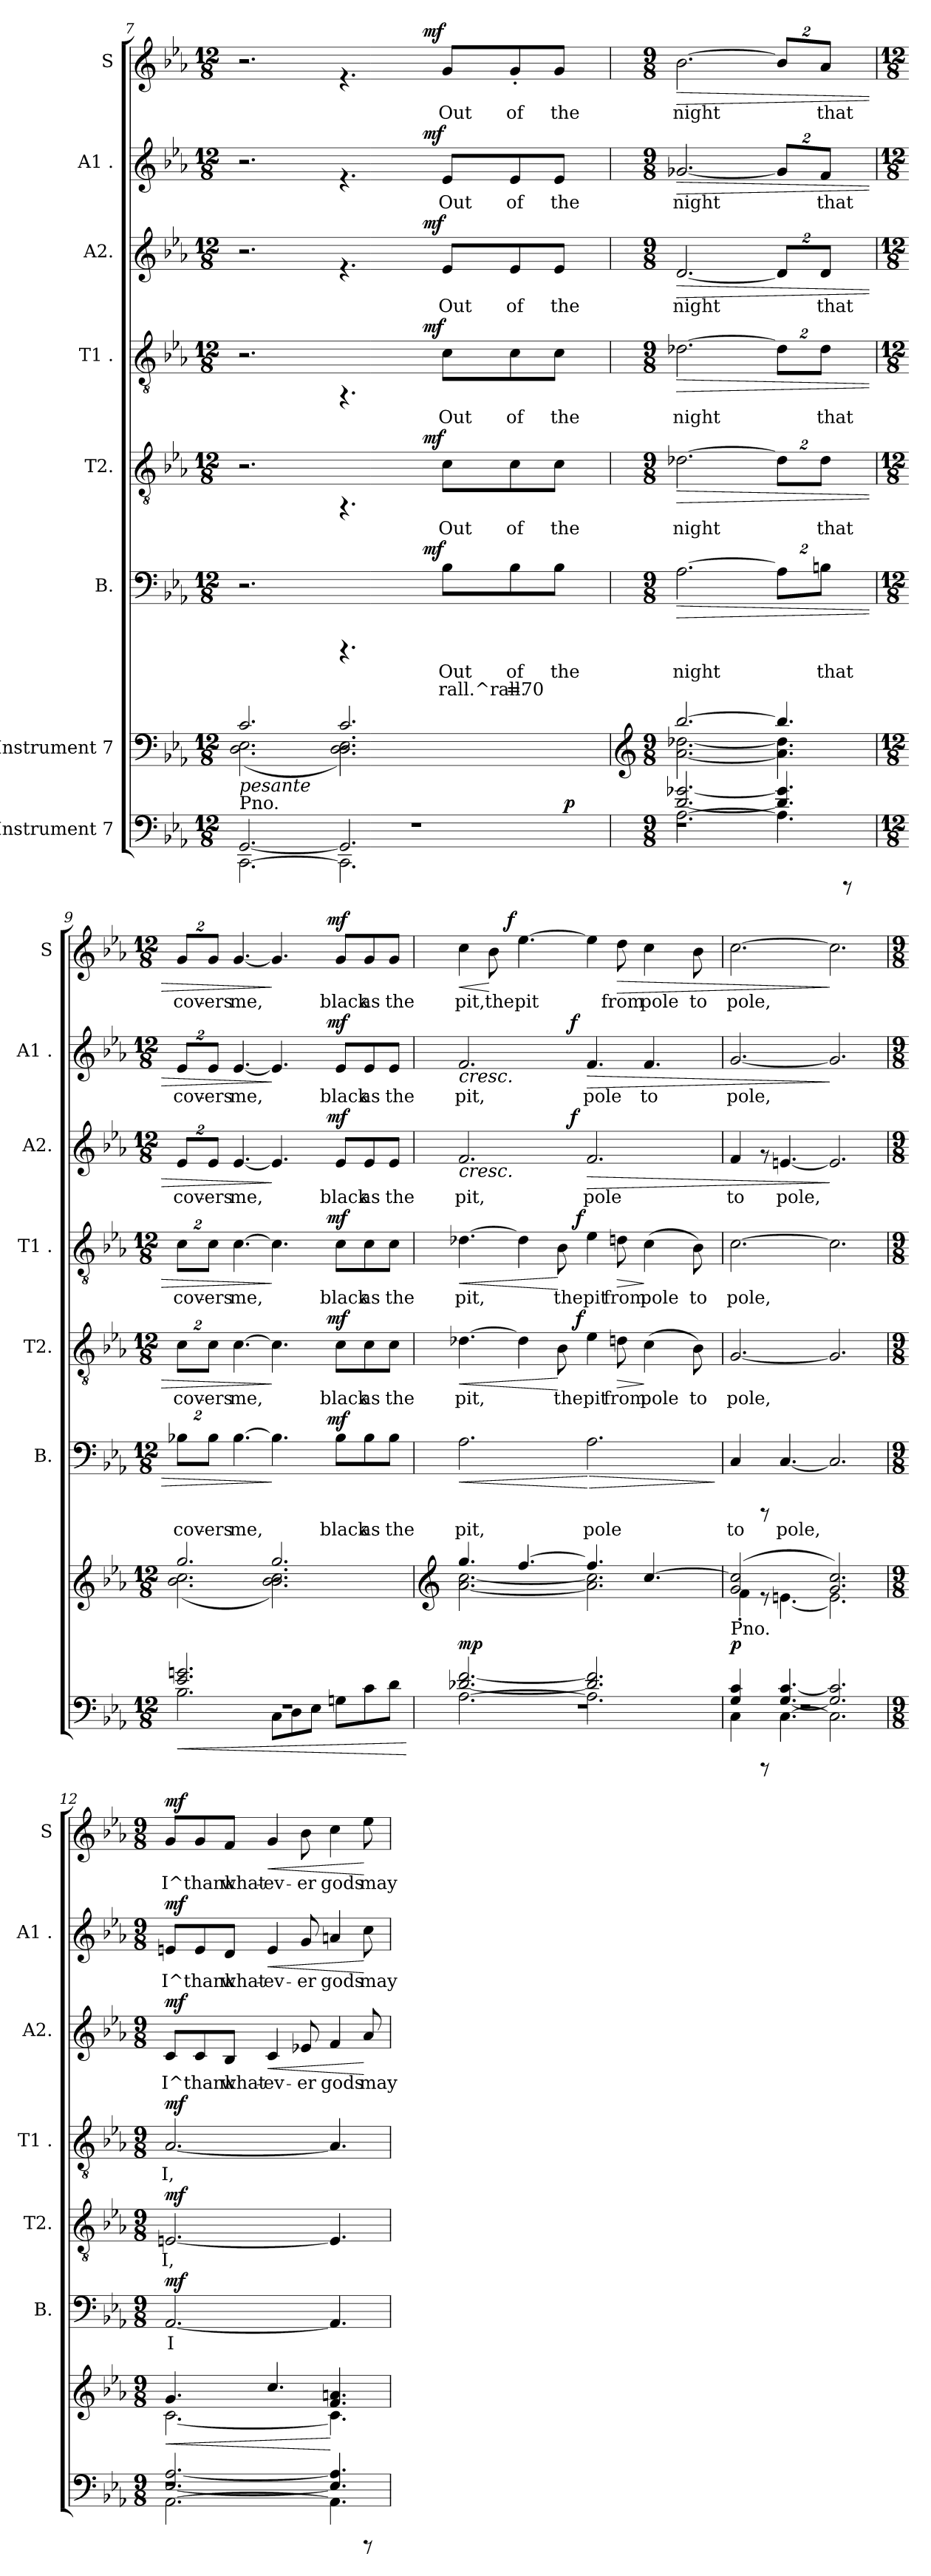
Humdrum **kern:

**kern	**dynam	**kern	**dynam	**kern	**text	**text	**dynam	**kern	**text	**dynam	**kern	**text	**dynam	**kern	**text	**dynam	**kern	**text	**dynam	**kern	**text	**dynam
*part8	*part8	*part7	*part7	*part6	*part6	*part6	*part6	*part5	*part5	*part5	*part4	*part4	*part4	*part3	*part3	*part3	*part2	*part2	*part2	*part1	*part1	*part1
*staff8	*staff8	*staff7	*staff7	*staff6	*staff6	*staff6	*staff6	*staff5	*staff5	*staff5	*staff4	*staff4	*staff4	*staff3	*staff3	*staff3	*staff2	*staff2	*staff2	*staff1	*staff1	*staff1
*I"Instrument 7	*	*I"Instrument 7	*	*I"B.	*	*	*	*I"T2.	*	*	*I"T1 .	*	*	*I"A2.	*	*	*I"A1 .	*	*	*I"S	*	*
*	*	*	*	*I'B.	*	*	*	*I'T2.	*	*	*I'T1 .	*	*	*I'A2.	*	*	*I'A1 .	*	*	*I'S	*	*
*clefF4	*	*clefF4	*	*clefF4	*	*	*	*clefGv2	*	*	*clefGv2	*	*	*clefG2	*	*	*clefG2	*	*	*clefG2	*	*
*k[b-e-a-]	*	*k[b-e-a-]	*	*k[b-e-a-]	*	*	*	*k[b-e-a-]	*	*	*k[b-e-a-]	*	*	*k[b-e-a-]	*	*	*k[b-e-a-]	*	*	*k[b-e-a-]	*	*
*E-:	*	*E-:	*	*E-:	*	*	*	*E-:	*	*	*E-:	*	*	*E-:	*	*	*E-:	*	*	*E-:	*	*
*M12/8	*	*M12/8	*	*M12/8	*	*	*	*M12/8	*	*	*M12/8	*	*	*M12/8	*	*	*M12/8	*	*	*M12/8	*	*
=7	=7	=7	=7	=7	=7	=7	=7	=7	=7	=7	=7	=7	=7	=7	=7	=7	=7	=7	=7	=7	=7	=7
*^	*	*^	*	*^	*	*	*	*^	*	*	*^	*	*	*^	*	*	*^	*	*	*^	*	*
*	*^	*	*	*	*	*	*	*	*	*	*	*	*	*	*	*	*	*	*	*	*	*	*	*	*	*	*	*	*	*
*	*	*^	*	*	*	*	*	*	*	*	*	*	*	*	*	*	*	*	*	*	*	*	*	*	*	*	*	*	*	*	*
!	!	!	!	!	!LO:TX:b:i:t=pesante	!	!	!	!	!	!	!	!	!	!	!	!	!	!	!	!	!	!	!	!	!	!	!	!	!	!	!
!	!	!	!	!	!LO:TX:b:t=Pno.	!	!	!	!	!	!	!	!	!	!	!	!	!	!	!	!	!	!	!	!	!	!	!	!	!	!	!
*	*	*	*	*	*	*	*	*	*	*	*	*	*	*	*	*	*	*	*	*	*	*	*	*	*	*	*	*	*	*^	*	*
1.r	[>2.GG/	[<2.CC\	1ryy	.	2.c/	(<2.D\ 2.E-\	.	2.r	1ryy	.	.	.	2.r	1ryy	.	.	2.r	1ryy	.	.	2.r	1ryy	.	.	2.r	1ryy	.	.	2.r	1ryy	1ryy	.	.
.	2.GG/]	2.CC\]	.	.	2.c/	2.D\ 2.D\ 2.E-\)	.	4.rCCC	.	.	.	.	4.rFF	.	.	.	4.rFF	.	.	.	4.rf	.	.	.	4.rf	.	.	.	4.rf	.	.	.	.
.	.	.	4ryy	.	.	.	.	.	16ryy	.	.	.	.	16ryy	.	.	.	16ryy	.	.	.	16ryy	.	.	.	16ryy	.	.	.	16ryy	8..ryy	.	.
.	.	.	.	.	.	.	.	.	64ryy	.	.	.	.	64ryy	.	.	.	64ryy	.	.	.	64ryy	.	.	.	64ryy	.	.	.	64ryy	.	.	.
!	!	!	!	!	!	!	!	!	!	!	!	!LO:DY:a	!	!	!	!LO:DY:a	!	!	!	!LO:DY:a	!	!	!	!LO:DY:a	!	!	!	!LO:DY:a	!	!	!	!	!LO:DY:a
.	.	.	.	.	.	.	.	.	4ryy	.	.	mf	.	4ryy	.	mf	.	4ryy	.	mf	.	4ryy	.	mf	.	4ryy	.	mf	.	4ryy	.	.	mf
!	!	!	!	!	!	!	!	!	!	!LO:LY:b:cj	!LO:LY:b:cj	!	!	!	!LO:LY:b:cj	!	!	!	!LO:LY:b:cj	!	!	!	!LO:LY:b:cj	!	!	!	!LO:LY:b:cj	!	!	!	!	!LO:LY:b:cj	!
.	.	.	.	.	.	.	.	8B-\L	.	Out	rall.^rall.	.	8c\L	.	Out	.	8c\L	.	Out	.	8e-/L	.	Out	.	8e-/L	.	Out	.	8g/L	.	.	Out	.
*	*	*	*	*	*	*	*	*	*	*	*	*	*	*	*	*	*	*	*	*	*	*	*	*	*	*	*	*	*MM70	*	*	*	*
.	.	.	.	.	.	.	.	.	.	.	.	.	.	.	.	.	.	.	.	.	.	.	.	.	.	.	.	.	.	.	4ryy	.	.
!	!	!	!	!	!	!	!	!	!	!LO:LY:b:cj	!LO:LY:b:cj	!	!	!	!LO:LY:b:cj	!	!	!	!LO:LY:b:cj	!	!	!	!LO:LY:b:cj	!	!	!	!LO:LY:b:cj	!	!	!	!	!LO:LY:b:cj	!
.	.	.	8ryy	.	.	.	.	8B-\	.	of	=70	.	8c\	.	of	.	8c\	.	of	.	8e-/	.	of	.	8e-/	.	of	.	8g'>/	.	.	of	.
.	.	.	.	.	.	.	.	.	8ryy	.	.	.	.	8ryy	.	.	.	8ryy	.	.	.	8ryy	.	.	.	8ryy	.	.	.	8ryy	.	.	.
!	!	!	!	!	!	!	!	!	!	!LO:LY:b:cj	!LO:LY:b:cj	!	!	!	!LO:LY:b:cj	!	!	!	!LO:LY:b:cj	!	!	!	!LO:LY:b:cj	!	!	!	!LO:LY:b:cj	!	!	!	!	!LO:LY:b:cj	!
.	.	.	64ryy	.	.	.	.	8B-\J	.	the	.	.	8c\J	.	the	.	8c\J	.	the	.	8e-/J	.	the	.	8e-/J	.	the	.	8g/J	.	.	the	.
!	!	!	!	!LO:DY:a	!	!	!	!	!	!	!	!	!	!	!	!	!	!	!	!	!	!	!	!	!	!	!	!	!	!	!	!	!
.	.	.	16..ryy	p	.	.	.	.	.	.	.	.	.	.	.	.	.	.	.	.	.	.	.	.	.	.	.	.	.	.	.	.	.
.	.	.	.	.	.	.	.	.	32.ryy	.	.	.	.	32.ryy	.	.	.	32.ryy	.	.	.	32.ryy	.	.	.	32.ryy	.	.	.	32.ryy	.	.	.
.	.	.	.	.	.	.	.	.	.	.	.	.	.	.	.	.	.	.	.	.	.	.	.	.	.	.	.	.	.	.	32ryy	.	.
*	*	*	*	*	*	*	*	*v	*v	*	*	*	*	*	*	*	*v	*v	*	*	*v	*v	*	*	*v	*v	*	*	*v	*v	*v	*	*
*v	*v	*v	*v	*	*	*	*	*	*	*	*	*v	*v	*	*	*	*	*	*	*	*	*	*	*	*	*	*
=8	=8	=8	=8	=8	=8	=8	=8	=8	=8	=8	=8	=8	=8	=8	=8	=8	=8	=8	=8	=8	=8	=8	=8
*	*	*clefG2	*	*	*	*	*	*	*	*	*	*	*	*	*	*	*	*	*	*	*	*	*
*M9/8	*	*M9/8	*	*	*M9/8	*	*	*	*M9/8	*	*	*M9/8	*	*	*M9/8	*	*	*M9/8	*	*	*M9/8	*	*
*^	*	*	*	*	*^	*	*	*	*^	*	*	*^	*	*	*^	*	*	*^	*	*	*^	*	*
*	*^	*	*	*	*	*	*	*	*	*	*	*	*	*	*	*	*	*	*	*	*	*	*	*	*	*	*	*^	*	*
*	*	*^	*	*	*	*	*	*	*	*	*	*	*	*	*	*	*	*	*	*	*	*	*	*	*	*	*	*	*	*	*	*
!	!	!	!	!	!	!	!	!	!	!LO:LY:b:cj	!	!LO:HP:b	!	!	!LO:LY:b:cj	!LO:HP:b	!	!	!LO:LY:b:cj	!LO:HP:b	!	!	!LO:LY:b:cj	!LO:HP:b	!	!	!LO:LY:b:cj	!LO:HP:b	!	!	!	!LO:LY:b:cj	!LO:HP:b
*	*	*	*	*	*	*	*	*v	*v	*	*	*	*	*	*	*	*v	*v	*	*	*v	*v	*	*	*v	*v	*	*	*v	*v	*v	*	*
*	*	*v	*v	*	*	*	*	*	*	*	*	*v	*v	*	*	*	*	*	*	*	*	*	*	*	*	*	*
1r	[>2.d/ [>2.g-X/	[<2.A-\	.	[>2.bb-/	[<2.dd-X\ [<2.a-\	.	[>2.A-\	night	.	>	[>2.d-X\	night	>	[>2.d-X\	night	>	[<2.d/	night	>	[<2.g-X/	night	>	[>2.b-\	night	>
!	!	!	!	!	!	!	!	!LO:LY:b:cj	!	!	!	!LO:LY:b:cj	!	!	!LO:LY:b:cj	!	!	!	!	!	!	!	!	!	!
*	*	*	*	*	*	*	*	*	*	*	*	*	*	*	*	*	*Xbrackettup	*	*	*	*	*	*	*	*
!	!	!	!	!	!	!	!	!	!	!	!	!	!	!	!	!	!	!LO:LY:b:cj	!	!	!LO:LY:b:cj	!	!	!	!
*	*	*	*	*	*	*	*	*	*	*	*	*	*	*	*	*	*	*	*	*	*	*	*Xbrackettup	*	*
!	!	!	!	!	!	!	!	!	!	!	!	!	!	!	!	!	!	!	!	!	!	!	!	!LO:LY:b:cj	!
.	4.g-/] 4.d/]	4.A-\]	.	4.bb-/]	4.dd-\] 4.a-\]	.	16%3A-\L]	.	.	.	16%3d-\L]	.	.	16%3d-\L]	.	.	16%3d/L]	.	.	16%3g-/L]	.	.	16%3b-/L]	.	.
!	!	!	!	!	!	!	!	!LO:LY:b:cj	!	!	!	!LO:LY:b:cj	!	!	!LO:LY:b:cj	!	!	!LO:LY:b:cj	!	!	!LO:LY:b:cj	!	!	!LO:LY:b:cj	!
.	.	.	.	.	.	.	16%3Bn\J	that	.	.	16%3d-\J	that	.	16%3d-\J	that	.	16%3d/J	that	.	16%3f/J	that	.	16%3a-/J	that	.
8rCCC	.	.	.	.	.	.	.	.	.	.	.	.	.	.	.	.	.	.	.	.	.	.	.	.	.
=9	=9	=9	=9	=9	=9	=9	=9	=9	=9	=9	=9	=9	=9	=9	=9	=9	=9	=9	=9	=9	=9	=9	=9	=9	=9
*M12/8	*	*	*	*M12/8	*	*	*M12/8	*	*	*	*M12/8	*	*	*M12/8	*	*	*M12/8	*	*	*M12/8	*	*	*M12/8	*	*
!	!	!	!LO:HP:b	!	!	!	!	!LO:LY:b:cj	!	!	!	!LO:LY:b:cj	!	!	!LO:LY:b:cj	!	!	!LO:LY:b:cj	!	!	!	!	!	!	!
*	*	*	*	*	*	*	*	*	*	*	*	*	*	*	*	*	*	*	*	*Xbrackettup	*	*	*	*	*
!	!	!	!	!	!	!	!	!	!	!	!	!	!	!	!	!	!	!	!	!	!LO:LY:b:cj	!	!	!LO:LY:b:cj	!
*	*	*	*	*	*	*	*^	*	*	*	*^	*	*	*^	*	*	*^	*	*	*^	*	*	*^	*	*
1.r	2.e-/ 2.gn/	2.B-\	<	2.gg/	(<2.b-\ 2.cc\	.	16%3B-X\L	1ryy	cov-	.	.	16%3c\L	1ryy	cov-	.	16%3c\L	1ryy	cov-	.	16%3e-/L	1ryy	cov-	.	16%3e-/L	1ryy	cov-	.	16%3g/L	1ryy	cov-	.
!	!	!	!	!	!	!	!	!	!LO:LY:b:cj	!	!	!	!	!LO:LY:b:cj	!	!	!	!LO:LY:b:cj	!	!	!	!LO:LY:b:cj	!	!	!	!LO:LY:b:cj	!	!	!	!LO:LY:b:cj	!
.	.	.	.	.	.	.	16%3B-\J	.	-ers	.	.	16%3c\J	.	-ers	.	16%3c\J	.	-ers	.	16%3e-/J	.	-ers	.	16%3e-/J	.	-ers	.	16%3g/J	.	-ers	.
!	!	!	!	!	!	!	!	!	!LO:LY:b:cj	!	!	!	!	!LO:LY:b:cj	!	!	!	!LO:LY:b:cj	!	!	!	!LO:LY:b:cj	!	!	!	!LO:LY:b:cj	!	!	!	!LO:LY:b:cj	!
.	.	.	.	.	.	.	[>4.B-\	.	me,	.	.	[>4.c\	.	me,	.	[>4.c\	.	me,	.	[<4.e-/	.	me,	.	[<4.e-/	.	me,	.	[<4.g/	.	me,	.
!	!	!	!	!	!	!	!	!	!LO:LY:b:cj	!	!	!	!	!LO:LY:b:cj	!	!	!	!LO:LY:b:cj	!	!	!	!LO:LY:b:cj	!	!	!	!LO:LY:b:cj	!	!	!	!LO:LY:b:cj	!
.	2.ryy	8C\L	.	2.gg/	2.b-\ 2.b-\ 2.cc\)	.	4.B-\]	.	.	.	]	4.c\]	.	.	]	4.c\]	.	.	]	4.e-/]	.	.	]	4.e-/]	.	.	]	4.g/]	.	.	]
.	.	8D\	.	.	.	.	.	.	.	.	.	.	.	.	.	.	.	.	.	.	.	.	.	.	.	.	.	.	.	.	.
.	.	8E-\J	.	.	.	.	.	16.ryy	.	.	.	.	16.ryy	.	.	.	16.ryy	.	.	.	16.ryy	.	.	.	16.ryy	.	.	.	16.ryy	.	.
!	!	!	!	!	!	!	!	!	!	!	!LO:DY:a	!	!	!	!LO:DY:a	!	!	!	!LO:DY:a	!	!	!	!LO:DY:a	!	!	!	!LO:DY:a	!	!	!	!LO:DY:a
.	.	.	.	.	.	.	.	4ryy	.	.	mf	.	4ryy	.	mf	.	4ryy	.	mf	.	4ryy	.	mf	.	4ryy	.	mf	.	4ryy	.	mf
!	!	!	!	!	!	!	!	!	!LO:LY:b:cj	!	!	!	!	!LO:LY:b:cj	!	!	!	!LO:LY:b:cj	!	!	!	!LO:LY:b:cj	!	!	!	!LO:LY:b:cj	!	!	!	!LO:LY:b:cj	!
.	.	8Gn\L	.	.	.	.	8B-\L	.	black	.	.	8c\L	.	black	.	8c\L	.	black	.	8e-/L	.	black	.	8e-/L	.	black	.	8g/L	.	black	.
!	!	!	!	!	!	!	!	!	!LO:LY:b:cj	!	!	!	!	!LO:LY:b:cj	!	!	!	!LO:LY:b:cj	!	!	!	!LO:LY:b:cj	!	!	!	!LO:LY:b:cj	!	!	!	!LO:LY:b:cj	!
.	.	8c\	.	.	.	.	8B-\	.	as	.	.	8c\	.	as	.	8c\	.	as	.	8e-/	.	as	.	8e-/	.	as	.	8g/	.	as	.
.	.	.	.	.	.	.	.	8ryy	.	.	.	.	8ryy	.	.	.	8ryy	.	.	.	8ryy	.	.	.	8ryy	.	.	.	8ryy	.	.
!	!	!	!	!	!	!	!	!	!LO:LY:b:cj	!	!	!	!	!LO:LY:b:cj	!	!	!	!LO:LY:b:cj	!	!	!	!LO:LY:b:cj	!	!	!	!LO:LY:b:cj	!	!	!	!LO:LY:b:cj	!
.	.	8d\J	.	.	.	.	8B-\J	.	the	.	.	8c\J	.	the	.	8c\J	.	the	.	8e-/J	.	the	.	8e-/J	.	the	.	8g/J	.	the	.
.	.	.	.	.	.	.	.	32ryy	.	.	.	.	32ryy	.	.	.	32ryy	.	.	.	32ryy	.	.	.	32ryy	.	.	.	32ryy	.	.
*v	*v	*v	*	*	*	*	*	*	*	*	*	*	*	*	*	*	*	*	*	*	*	*	*	*	*	*	*	*	*	*	*
*	*	*v	*v	*	*	*	*	*	*	*	*	*	*	*	*	*	*	*	*	*	*	*	*	*	*	*	*	*	*
.	[	.	.	.	.	.	.	.	.	.	.	.	.	.	.	.	.	.	.	.	.	.	.	.	.	.	.	.
*	*	*	*	*v	*v	*	*	*	*	*	*	*	*	*	*	*	*	*	*	*	*	*	*	*	*	*	*	*
!!LO:PB:g=z	!!
=10	=10	=10	=10	=10	=10	=10	=10	=10	=10	=10	=10	=10	=10	=10	=10	=10	=10	=10	=10	=10	=10	=10	=10	=10	=10	=10	=10
*	*	*clefG2	*	*	*	*	*	*	*	*	*	*	*	*	*	*	*	*	*	*	*	*	*	*	*	*	*
*^	*	*^	*	*^	*	*	*	*	*	*	*	*	*	*	*	*	*	*	*	*	*	*	*	*	*	*	*
*	*^	*	*	*	*	*	*	*	*	*	*	*	*	*	*	*	*	*	*	*	*	*	*	*	*	*	*	*	*	*
!	!	!	!LO:DY:a	!	!	!	!	!	!LO:LY:b:cj	!	!LO:HP:b	!	!	!LO:LY:b:cj	!LO:HP:b	!	!	!LO:LY:b:cj	!LO:HP:b	!	!	!LO:LY:b:cj	!LO:HP:b	!	!	!LO:LY:b:cj	!LO:HP:b	!	!	!LO:LY:b:cj	!LO:HP:b
*	*	*	*	*	*	*	*v	*v	*	*	*	*	*	*	*	*	*	*	*	*	*	*	*	*	*	*	*	*	*	*	*
1.r	[>2.f/ [>2.d-X/	[<2.A-\	mp	4.gg/	[<2.a-\ [<2.cc\	.	2.A-\	pit,	.	<	[>4.d-X\	2ryy	pit,	<	[>4.d-X\	2ryy	pit,	<	2.f/	2ryy	pit,	<	2.f/	2ryy	pit,	<	4cc\	4ryy	pit,	<
!	!	!	!	!	!	!	!	!	!	!	!	!	!	!	!	!	!	!	!	!	!	!	!	!	!	!	!	!	!LO:LY:b:cj	!
.	.	.	.	.	.	.	.	.	.	.	.	.	.	.	.	.	.	.	.	.	.	.	.	.	.	.	8b-\	16ryy	the	[
.	.	.	.	.	.	.	.	.	.	.	.	.	.	.	.	.	.	.	.	.	.	.	.	.	.	.	.	64ryy	.	.
!	!	!	!	!	!	!	!	!	!	!	!	!	!	!	!	!	!	!	!	!	!	!	!	!	!	!	!	!	!	!LO:DY:a
.	.	.	.	.	.	.	.	.	.	.	.	.	.	.	.	.	.	.	.	.	.	.	.	.	.	.	.	1ryy	.	f
!	!	!	!	!	!	!	!	!	!	!	!	!	!LO:LY:b:cj	!	!	!	!LO:LY:b:cj	!	!	!	!	!	!	!	!	!	!	!	!LO:LY:b:cj	!
.	.	.	.	[>4.ff/	.	.	.	.	.	.	4d-\]	.	.	.	4d-\]	.	.	.	.	.	.	.	.	.	.	.	[>4.ee-\	.	pit	.
.	.	.	.	.	.	.	.	.	.	.	.	8ryy	.	.	.	8ryy	.	.	.	8.ryy	.	.	.	8.ryy	.	.	.	.	.	.
!	!	!	!	!	!	!	!	!	!	!	!	!	!LO:LY:b:cj	!	!	!	!LO:LY:b:cj	!	!	!	!	!	!	!	!	!	!	!	!	!
.	.	.	.	.	.	.	.	.	.	.	8B-\	16ryy	the	[	8B-\	16ryy	the	[	.	.	.	.	.	.	.	.	.	.	.	.
!	!	!	!	!	!	!	!	!	!	!	!	!	!	!	!	!	!	!	!	!	!	!LO:DY:a	!	!	!	!LO:DY:a	!	!	!	!
.	.	.	.	.	.	.	.	.	.	.	.	64ryy	.	.	.	64ryy	.	.	.	2ryy	.	f	.	2ryy	.	f	.	.	.	.
!	!	!	!	!	!	!	!	!	!	!	!	!	!	!LO:DY:a	!	!	!	!LO:DY:a	!	!	!	!	!	!	!	!	!	!	!	!
.	.	.	.	.	.	.	.	.	.	.	.	2ryy	.	f	.	2ryy	.	f	.	.	.	.	.	.	.	.	.	.	.	.
!	!	!	!	!	!	!	!	!LO:LY:b:cj	!	!LO:HP:n=1:b	!	!	!LO:LY:b:cj	!	!	!	!LO:LY:b:cj	!	!	!	!LO:LY:b:cj	!LO:HP:n=1:b	!	!	!LO:LY:b:cj	!LO:HP:n=1:b	!	!	!LO:LY:b:cj	!
.	2.d-/] 2.f/]	2.A-\]	.	4.ff/]	2.a-\] 2.cc\]	.	2.A-\	pole	.	[ >	4e-\	.	pit	.	4e-\	.	pit	.	2.f/	.	pole	[ >	4.f/	.	pole	[ >	4ee-\]	.	.	.
!	!	!	!	!	!	!	!	!	!	!	!	!	!LO:LY:b:cj	!LO:HP:b	!	!	!LO:LY:b:cj	!LO:HP:b	!	!	!	!	!	!	!	!	!	!	!LO:LY:b:cj	!LO:HP:b
.	.	.	.	.	.	.	.	.	.	.	8dn\	.	from	>	8dn\	.	from	>	.	.	.	.	.	.	.	.	8dd\	.	from	>
!	!	!	!	!	!	!	!	!	!	!	!	!	!LO:LY:b:cj	!	!	!	!LO:LY:b:cj	!	!	!	!	!	!	!	!LO:LY:b:cj	!	!	!	!LO:LY:b:cj	!
.	.	.	.	[>4.cc/	.	.	.	.	.	.	(>4c\	.	pole	]	(>4c\	.	pole	]	.	.	.	.	4.f/	.	to	.	4cc\	.	pole	.
.	.	.	.	.	.	.	.	.	.	.	.	.	.	.	.	.	.	.	.	4ryy	.	.	.	4ryy	.	.	.	.	.	.
.	.	.	.	.	.	.	.	.	.	.	.	4ryy	.	.	.	4ryy	.	.	.	.	.	.	.	.	.	.	.	.	.	.
.	.	.	.	.	.	.	.	.	.	.	.	.	.	.	.	.	.	.	.	.	.	.	.	.	.	.	.	8ryy	.	.
!	!	!	!	!	!	!	!	!	!	!	!	!	!LO:LY:b:cj	!	!	!	!LO:LY:b:cj	!	!	!	!	!	!	!	!	!	!	!	!LO:LY:b:cj	!
.	.	.	.	.	.	.	.	.	.	.	8B-\)	.	to	.	8B-\)	.	to	.	.	.	.	.	.	.	.	.	8b-\	.	to	.
.	.	.	.	.	.	.	.	.	.	.	.	.	.	.	.	.	.	.	.	16ryy	.	.	.	16ryy	.	.	.	.	.	.
.	.	.	.	.	.	.	.	.	.	.	.	32.ryy	.	.	.	32.ryy	.	.	.	.	.	.	.	.	.	.	.	32.ryy	.	.
*v	*v	*v	*	*	*	*	*	*	*	*	*	*	*	*	*	*	*	*	*	*	*	*	*	*	*	*	*	*	*	*
*	*	*v	*v	*	*	*	*	*	*	*	*	*	*	*	*	*	*	*	*	*	*	*	*	*	*	*	*	*
.	.	.	.	.	.	.	]	.	.	.	.	.	.	.	.	.	.	.	.	.	.	.	.	.	.	.	.
=11	=11	=11	=11	=11	=11	=11	=11	=11	=11	=11	=11	=11	=11	=11	=11	=11	=11	=11	=11	=11	=11	=11	=11	=11	=11	=11	=11
*^	*	*^	*	*	*	*	*	*	*	*	*	*	*	*	*	*	*	*	*	*	*	*	*	*	*	*	*
*	*^	*	*	*	*	*	*	*	*	*	*	*	*	*	*	*	*	*	*	*	*	*	*	*	*	*	*	*	*
!	!	!	!	!LO:TX:b:t=Pno.	!	!	!	!	!	!	!	!	!	!	!	!	!	!	!	!	!	!	!	!	!	!	!	!	!	!
!	!	!	!LO:DY:a	!	!	!	!	!LO:LY:b:cj	!	!	!	!	!LO:LY:b:cj	!	!	!	!LO:LY:b:cj	!	!	!	!LO:LY:b:cj	!	!	!	!LO:LY:b:cj	!	!	!	!LO:LY:b:cj	!
*	*	*	*	*	*	*	*	*	*	*	*v	*v	*	*	*	*	*	*	*v	*v	*	*	*v	*v	*	*	*v	*v	*	*
*	*	*	*	*	*	*	*	*	*	*	*	*	*	*v	*v	*	*	*	*	*	*	*	*	*	*	*
1.r	4c/ 4G/	4C\	p	(<2g/ 2cc/]	4f'>\	.	4C/	to	.	.	[<2.G/	pole,	.	[>2.c\	pole,	.	4f/	to	.	[<2.g/	pole,	.	[>2.cc\	pole,	.
.	8rCCC	8ryy	.	.	8rd	.	8rCCC	.	.	.	.	.	.	.	.	.	8rf	.	.	.	.	.	.	.	.
!	!	!	!	!	!	!	!	!LO:LY:b:cj	!	!	!	!	!	!	!	!	!	!LO:LY:b:cj	!	!	!	!	!	!	!
.	[>4.G/ [>4.c/	[<4.C\	.	.	[<4.en\	.	[<4.C/	pole,	.	.	.	.	.	.	.	.	[<4.en/	pole,	.	.	.	.	.	.	.
.	.	.	.	4ryy	.	.	.	.	.	.	.	.	.	.	.	.	.	.	.	.	.	.	.	.	.
!	!	!	!	!	!	!	!	!LO:LY:b:cj	!	!	!	!LO:LY:b:cj	!	!	!LO:LY:b:cj	!	!	!LO:LY:b:cj	!	!	!LO:LY:b:cj	!	!	!LO:LY:b:cj	!
.	2.c/] 2.G/]	2.C\]	.	2.g/ 2.cc/)	2.e\]	.	2.C/]	.	.	.	2.G/]	.	.	2.c\]	.	.	2.e/]	.	]	2.g/]	.	]	2.cc\]	.	]
=12	=12	=12	=12	=12	=12	=12	=12	=12	=12	=12	=12	=12	=12	=12	=12	=12	=12	=12	=12	=12	=12	=12	=12	=12	=12
*M9/8	*	*	*	*M9/8	*	*	*M9/8	*	*	*	*M9/8	*	*	*M9/8	*	*	*M9/8	*	*	*M9/8	*	*	*M9/8	*	*
!	!	!	!	!	!	!LO:HP:b	!	!LO:LY:b:cj	!	!LO:DY:a	!	!LO:LY:b:cj	!LO:DY:a	!	!LO:LY:b:cj	!LO:DY:a	!	!LO:LY:b:cj	!LO:DY:a	!	!LO:LY:b:cj	!LO:DY:a	!	!LO:LY:b:cj	!LO:DY:a
1r	[>2.A-/ [>2.E-/	[<2.AA-\	.	4.g/	[<2.c\	<	[<2.AA-/	I	.	mf	[<2.En/	I,	mf	[<2.A-/	I,	mf	8c/L	I^thank	mf	8en/L	I^thank	mf	8g/L	I^thank	mf
!	!	!	!	!	!	!	!	!	!	!	!	!	!	!	!	!	!	!LO:LY:b:cj	!	!	!LO:LY:b:cj	!	!	!LO:LY:b:cj	!
.	.	.	.	.	.	.	.	.	.	.	.	.	.	.	.	.	8c/	.	.	8e/	.	.	8g/	.	.
!	!	!	!	!	!	!	!	!	!	!	!	!	!	!	!	!	!	!LO:LY:b:cj	!	!	!LO:LY:b:cj	!	!	!LO:LY:b:cj	!
.	.	.	.	.	.	.	.	.	.	.	.	.	.	.	.	.	8B-/J	what-	.	8d/J	what-	.	8f/J	what-	.
!	!	!	!	!	!	!	!	!	!	!	!	!	!	!	!	!	!	!LO:LY:b:cj	!LO:HP:b	!	!LO:LY:b:cj	!LO:HP:b	!	!LO:LY:b:cj	!LO:HP:b
.	.	.	.	4.cc/	.	.	.	.	.	.	.	.	.	.	.	.	4c/	-ev-	<	4e/	-ev-	<	4g/	-ev-	<
!	!	!	!	!	!	!	!	!	!	!	!	!	!	!	!	!	!	!LO:LY:b:cj	!	!	!LO:LY:b:cj	!	!	!LO:LY:b:cj	!
.	.	.	.	.	.	.	.	.	.	.	.	.	.	.	.	.	8e-X/	-er	.	8g/	-er	.	8b-\	-er	.
!	!	!	!	!	!	!	!	!LO:LY:b:cj	!	!	!	!LO:LY:b:cj	!	!	!LO:LY:b:cj	!	!	!LO:LY:b:cj	!	!	!LO:LY:b:cj	!	!	!LO:LY:b:cj	!
.	4.A-/] 4.E-/]	4.AA-\]	.	4.f/ 4.an/	4.c\]	[	4.AA-/]	.	.	.	4.E/]	.	.	4.A-/]	.	.	4f/	gods	.	4an/	gods	.	4cc\	gods	.
!	!	!	!	!	!	!	!	!	!	!	!	!	!	!	!	!	!	!LO:LY:b:cj	!	!	!LO:LY:b:cj	!	!	!LO:LY:b:cj	!
8rCCC	.	.	.	.	.	.	.	.	.	.	.	.	.	.	.	.	8a-/	may	[	8cc\	may	[	8ee-\	may	[
*v	*v	*v	*	*	*	*	*	*	*	*	*	*	*	*	*	*	*	*	*	*	*	*	*	*	*
*	*	*v	*v	*	*	*	*	*	*	*	*	*	*	*	*	*	*	*	*	*	*	*	*
=	=	=	=	=	=	=	=	=	=	=	=	=	=	=	=	=	=	=	=	=	=	=
*-	*-	*-	*-	*-	*-	*-	*-	*-	*-	*-	*-	*-	*-	*-	*-	*-	*-	*-	*-	*-	*-	*-
